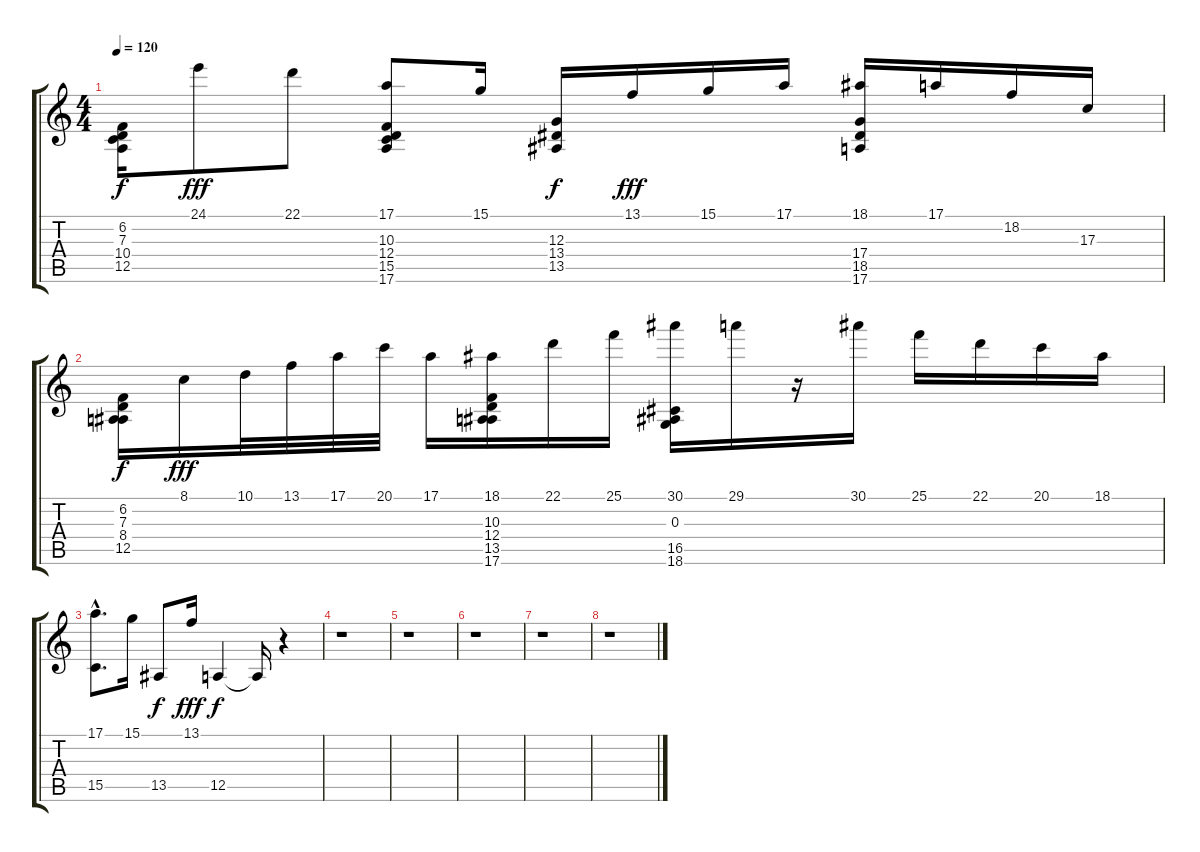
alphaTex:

\track "" {instrument brightacousticpiano}
\staff {score tabs}
\tuning (E4 B3 G3 D3 A2 E2) {hide}
\ts (4 4)
\tempo 120
\clef g2
\ks c
(6.2 7.3 10.4 12.5).16{dy f} 24.1.8{dy fff} 22.1.8 (17.1 10.3 12.4 15.5 17.6).8 15.1.16 (12.3 13.4 13.5).16{dy f} 13.1.16{dy fff} 15.1.16 17.1.16 (18.1 17.4 18.5 17.6).16 17.1.16 18.2.16 17.3.16 |
(6.2 7.3 8.4 12.5).16{dy f} 8.1.16{dy fff} 10.1.32 13.1.32 17.1.32 20.1.32 17.1.16 (18.1 10.3 12.4 13.5 17.6).16 22.1.16 25.1.16 (30.1 0.3 16.5 18.6).16 29.1.16 r.16 30.1.16 25.1.16 22.1.16 20.1.16 18.1.16 |
(17.1{hac} 15.5{hac}).8{d} 15.1.16 13.5.8{dy f} 13.1.16{dy fff} 12.5.4{dy f} 12.5{t}.16 r.4 |
r.1 |
r.1 |
r.1 |
r.1 |
r.1
